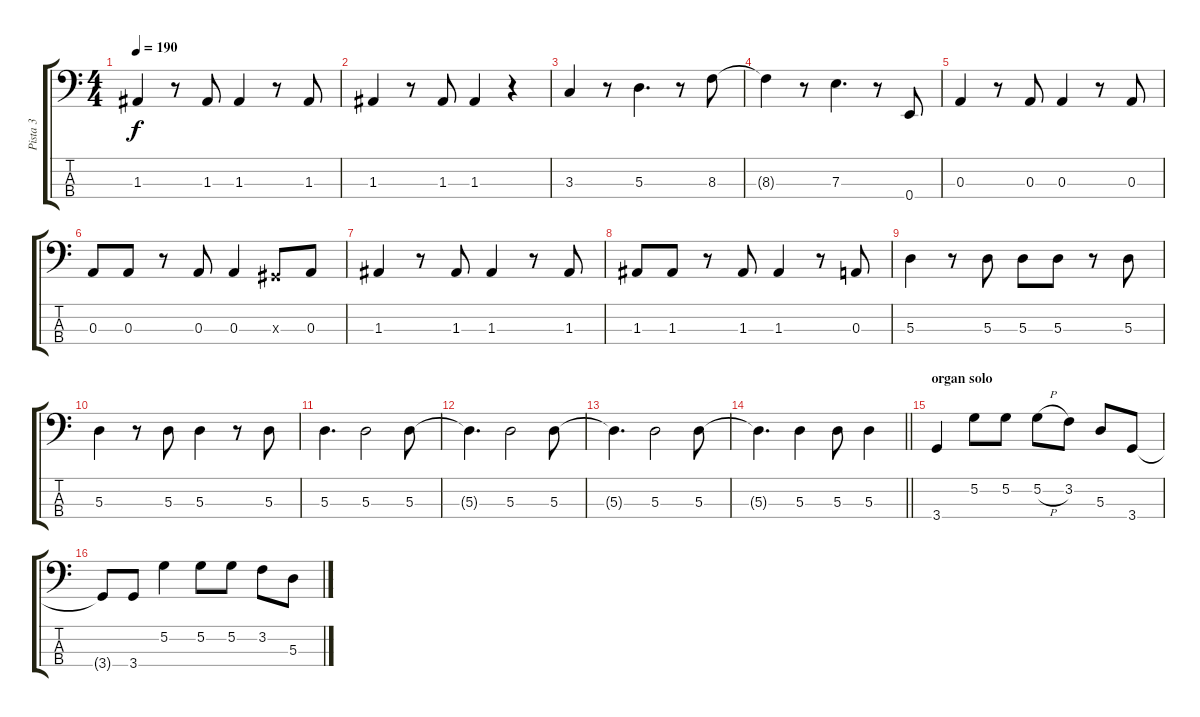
\track ("Pista 3" "Pista 3") {instrument electricbasspick}
\staff {score tabs}
\tuning (G2 D2 A1 E1) {hide}
\ts (4 4)
\tempo 190
\clef f4
\ks c
1.3.4{dy f} r.8 1.3.8 1.3.4 r.8 1.3.8 |
1.3.4 r.8 1.3.8 1.3.4 r.4 |
3.3.4 r.8 5.3.4{d} r.8 8.3.8 |
8.3{t}.4 r.8 7.3.4{d} r.8 0.4.8 |
0.3.4 r.8 0.3.8 0.3.4 r.8 0.3.8 |
0.3.8 0.3.8 r.8 0.3.8 0.3.4 -1.3{x}.8 0.3.8 |
1.3.4 r.8 1.3.8 1.3.4 r.8 1.3.8 |
1.3.8 1.3.8 r.8 1.3.8 1.3.4 r.8 0.3.8 |
5.3.4 r.8 5.3.8 5.3.8 5.3.8 r.8 5.3.8 |
5.3.4 r.8 5.3.8 5.3.4 r.8 5.3.8 |
5.3.4{d} 5.3.2 5.3.8 |
5.3{t}.4{d} 5.3.2 5.3.8 |
5.3{t}.4{d} 5.3.2 5.3.8 |
\barLineRight lightlight
5.3{t}.4{d} 5.3.4 5.3.8 5.3.4 |
\section ("" "organ solo")
3.4.4 5.2.8 5.2.8 5.2{h}.8 3.2.8 5.3.8 3.4.8 |
3.4{t}.8 3.4.8 5.2.4 5.2.8 5.2.8 3.2.8 5.3.8
